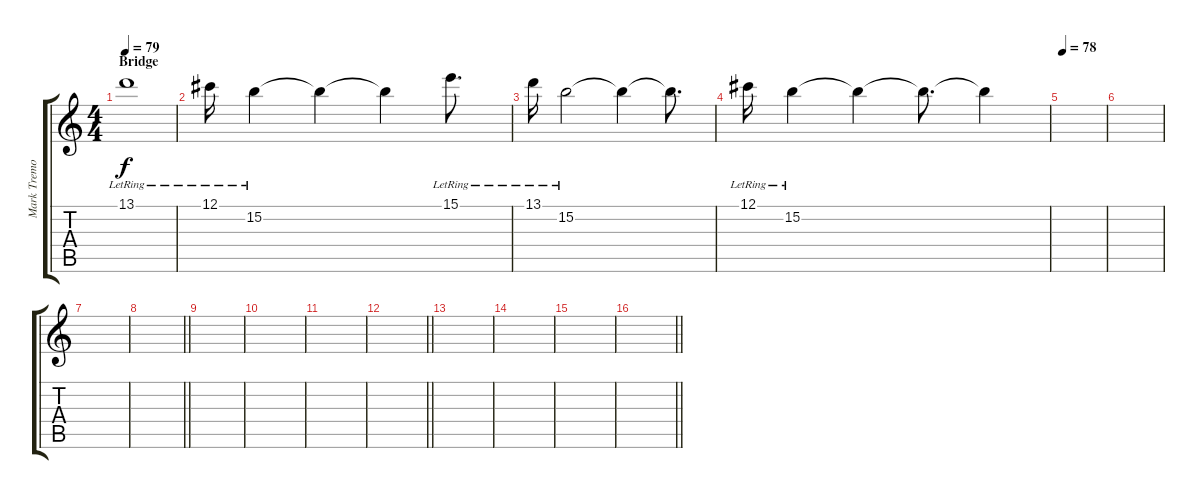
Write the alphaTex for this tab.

\track ("Mark Tremonti (Rhythm Guitar)" "Mark Tremo") {instrument acousticguitarsteel}
\staff {score tabs}
\tuning (Db4 Ab3 E3 B2 Gb2 B1) {hide}
\ts (4 4)
\section ("" "Bridge")
\tempo 79
\clef g2
\ks c
13.1{lr}.1{dy f} |
12.1{lr}.16 15.2{lr}.4 15.2{t}.4 15.2{t}.4 15.1{lr}.8{d} |
13.1{lr}.16 15.2{lr}.2 15.2{t}.4 15.2{t}.8{d} |
12.1{lr}.16 15.2{lr}.4 15.2{t}.4 15.2{t}.8{d} 15.2{t}.4 |
\tempo 78
|
|
|
\barLineRight lightlight
|
|
|
|
\barLineRight lightlight
|
|
|
|
\barLineRight lightlight
